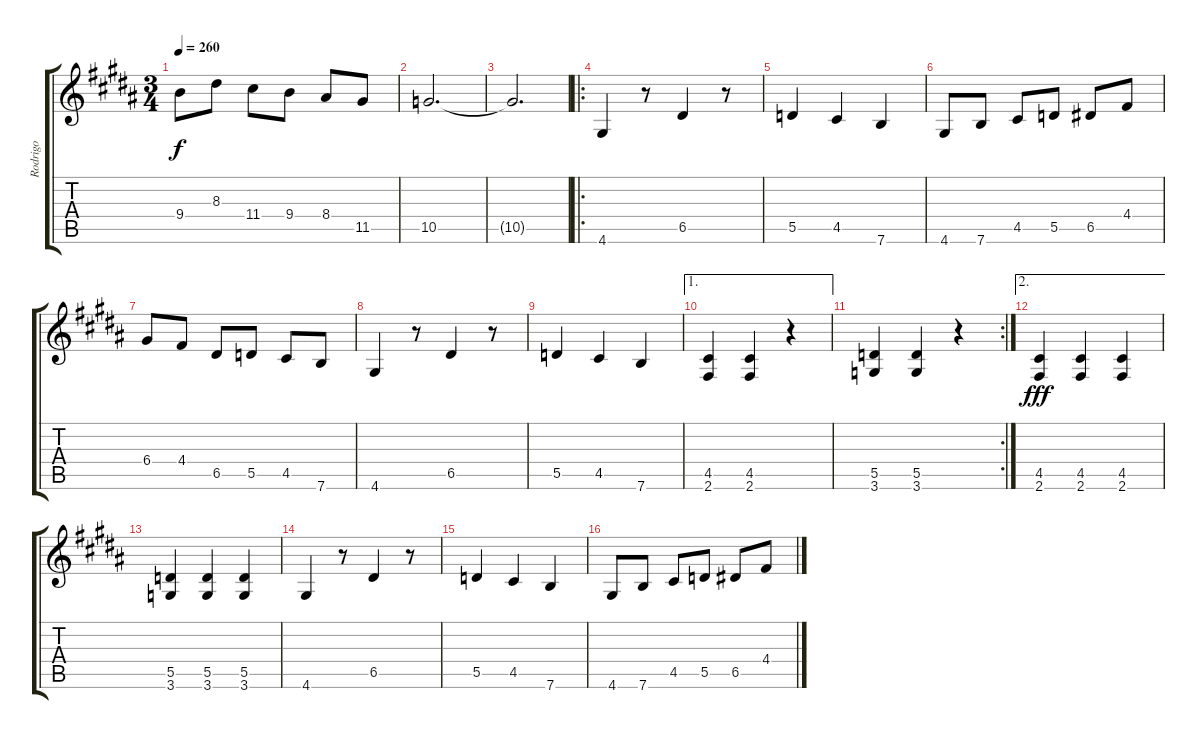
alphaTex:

\track ("Rodrigo" "Rodrigo") {instrument acousticguitarnylon}
\staff {score tabs}
\tuning (E4 B3 G3 D3 A2 E2) {hide}
\ts (3 4)
\tempo 260
\clef g2
\ks b
9.4.8{dy f} 8.3.8 11.4.8 9.4.8 8.4.8 11.5.8 |
10.5.2{d} |
10.5{t}.2{d} |
\ro
4.6.4 r.8 6.5.4 r.8 |
5.5.4 4.5.4 7.6.4 |
4.6.8 7.6.8 4.5.8 5.5.8 6.5.8 4.4.8 |
6.4.8 4.4.8 6.5.8 5.5.8 4.5.8 7.6.8 |
4.6.4 r.8 6.5.4 r.8 |
5.5.4 4.5.4 7.6.4 |
\ae 1
(4.5 2.6).4 (4.5 2.6).4 r.4 |
\rc 2
(5.5 3.6).4 (5.5 3.6).4 r.4 |
\ae 2
(4.5 2.6).4{dy fff} (4.5 2.6).4 (4.5 2.6).4 |
(5.5 3.6).4 (5.5 3.6).4 (5.5 3.6).4 |
4.6.4 r.8 6.5.4 r.8 |
5.5.4 4.5.4 7.6.4 |
4.6.8 7.6.8 4.5.8 5.5.8 6.5.8 4.4.8
